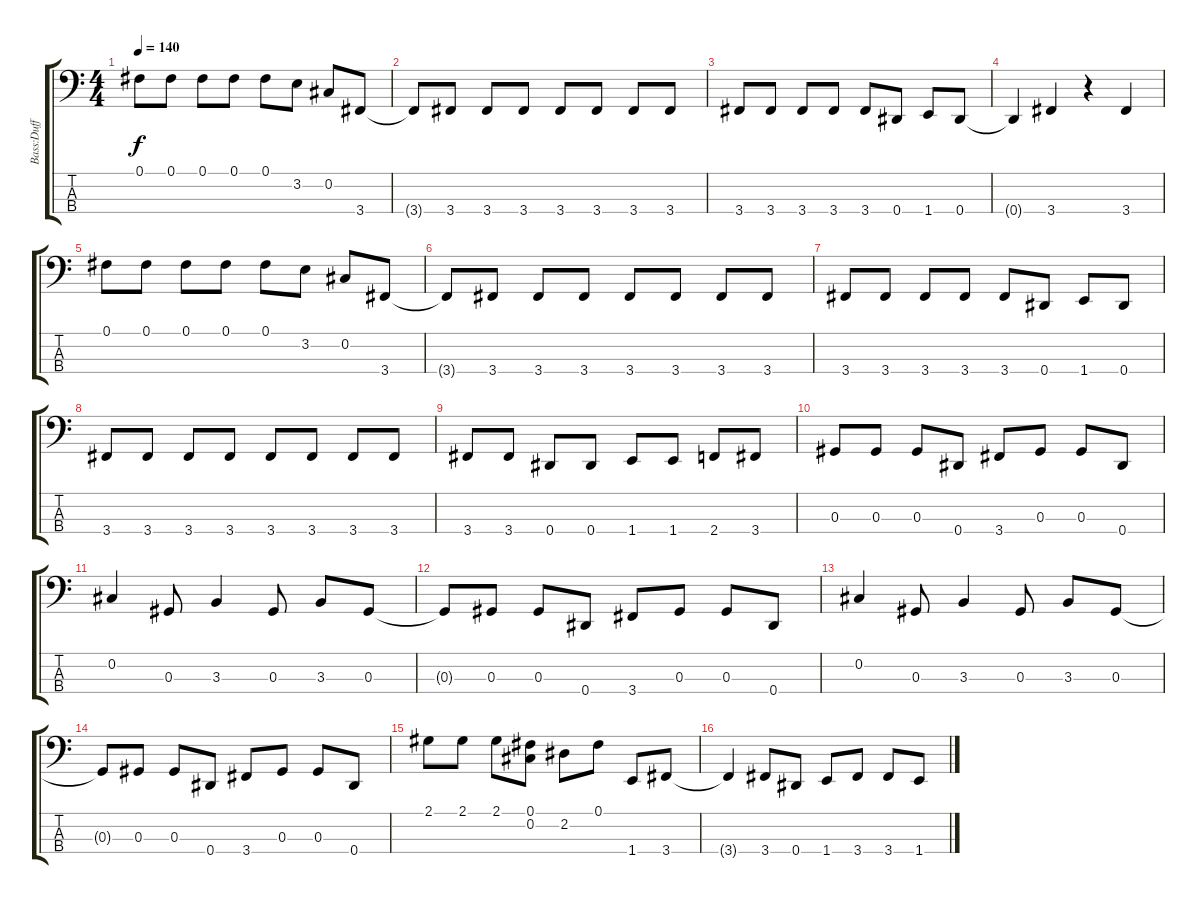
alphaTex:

\track ("Bass:Duff" "Bass:Duff") {instrument fretlessbass}
\staff {score tabs}
\tuning (Gb2 Db2 Ab1 Eb1) {hide}
\ts (4 4)
\tempo 140
\clef f4
\ks c
0.1.8{dy f} 0.1.8 0.1.8 0.1.8 0.1.8 3.2.8 0.2.8 3.4.8 |
3.4{t}.8 3.4.8 3.4.8 3.4.8 3.4.8 3.4.8 3.4.8 3.4.8 |
3.4.8 3.4.8 3.4.8 3.4.8 3.4.8 0.4.8 1.4.8 0.4.8 |
0.4{t}.4 3.4.4 r.4 3.4.4 |
0.1.8 0.1.8 0.1.8 0.1.8 0.1.8 3.2.8 0.2.8 3.4.8 |
3.4{t}.8 3.4.8 3.4.8 3.4.8 3.4.8 3.4.8 3.4.8 3.4.8 |
3.4.8 3.4.8 3.4.8 3.4.8 3.4.8 0.4.8 1.4.8 0.4.8 |
3.4.8 3.4.8 3.4.8 3.4.8 3.4.8 3.4.8 3.4.8 3.4.8 |
3.4.8 3.4.8 0.4.8 0.4.8 1.4.8 1.4.8 2.4.8 3.4.8 |
0.3.8 0.3.8 0.3.8 0.4.8 3.4.8 0.3.8 0.3.8 0.4.8 |
0.2.4 0.3.8 3.3.4 0.3.8 3.3.8 0.3.8 |
0.3{t}.8 0.3.8 0.3.8 0.4.8 3.4.8 0.3.8 0.3.8 0.4.8 |
0.2.4 0.3.8 3.3.4 0.3.8 3.3.8 0.3.8 |
0.3{t}.8 0.3.8 0.3.8 0.4.8 3.4.8 0.3.8 0.3.8 0.4.8 |
2.1.8 2.1.8 2.1.8 (0.1 0.2).8 2.2.8 0.1.8 1.4.8 3.4.8 |
3.4{t}.4 3.4.8 0.4.8 1.4.8 3.4.8 3.4.8 1.4.8
